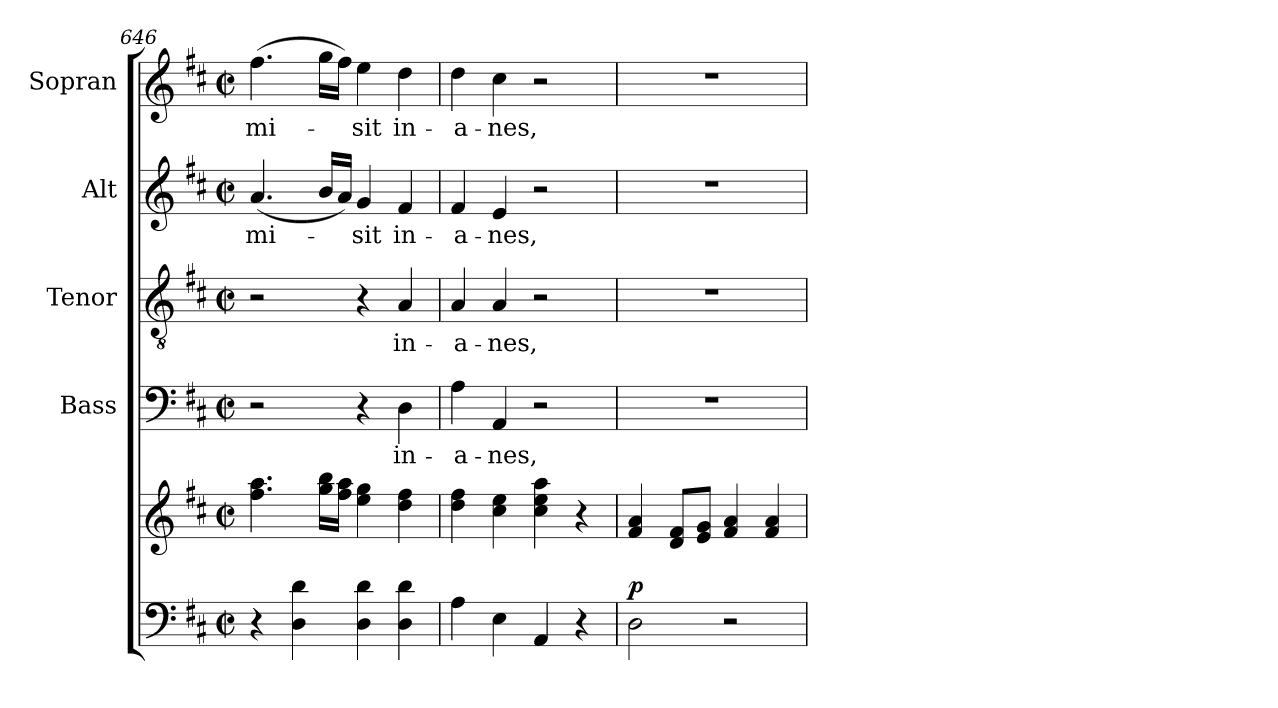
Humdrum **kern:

**kern	**kern	**dynam	**kern	**text	**kern	**text	**kern	**text	**kern	**text
*part5	*part5	*part5	*part4	*part4	*part3	*part3	*part2	*part2	*part1	*part1
*staff6	*staff5	*staff5/6	*staff4	*staff4	*staff3	*staff3	*staff2	*staff2	*staff1	*staff1
*	*	*	*I"Bass	*	*I"Tenor	*	*I"Alt	*	*I"Sopran	*
*	*	*	*I'B.	*	*I'T.	*	*I'A.	*	*I'S.	*
*clefF4	*clefG2	*	*clefF4	*	*clefGv2	*	*clefG2	*	*clefG2	*
*k[f#c#]	*k[f#c#]	*	*k[f#c#]	*	*k[f#c#]	*	*k[f#c#]	*	*k[f#c#]	*
*D:	*D:	*	*D:	*	*D:	*	*D:	*	*D:	*
*M2/2	*M2/2	*	*M2/2	*	*M2/2	*	*M2/2	*	*M2/2	*
*met(c|)	*met(c|)	*	*met(c|)	*	*met(c|)	*	*met(c|)	*	*met(c|)	*
=646	=646	=646	=646	=646	=646	=646	=646	=646	=646	=646
!	!	!	!	!	!	!	!	!LO:LY:b	!	!LO:LY:b
4r	4.ff#\ 4.aa\	.	2r	.	2r	.	(<4.a/	-mi-	(>4.ff#\	-mi-
4D\ 4d\	.	.	.	.	.	.	.	.	.	.
.	16gg\ 16bb\LL	.	.	.	.	.	16b/LL	.	16gg\LL	.
.	16ff#\ 16aa\JJ	.	.	.	.	.	16a/JJ)	.	16ff#\JJ)	.
!	!	!	!	!	!	!	!	!LO:LY:b	!	!LO:LY:b
4D\ 4d\	4ee\ 4gg\	.	4r	.	4r	.	4g/	-sit	4ee\	-sit
!	!	!	!	!LO:LY:b	!	!LO:LY:b	!	!LO:LY:b	!	!LO:LY:b
4D\ 4d\	4dd\ 4ff#\	.	4D\	in-	4A/	in-	4f#/	in-	4dd\	in-
=647	=647	=647	=647	=647	=647	=647	=647	=647	=647	=647
!	!	!	!	!LO:LY:b	!	!LO:LY:b	!	!LO:LY:b	!	!LO:LY:b
4A\	4dd\ 4ff#\	.	4A\	-a-	4A/	-a-	4f#/	-a-	4dd\	-a-
!	!	!	!	!LO:LY:b	!	!LO:LY:b	!	!LO:LY:b	!	!LO:LY:b
4E\	4cc#\ 4ee\	.	4AA/	-nes,	4A/	-nes,	4e/	-nes,	4cc#\	-nes,
4AA/	4cc#\ 4ee\ 4aa\	.	2r	.	2r	.	2r	.	2r	.
4r	4r	.	.	.	.	.	.	.	.	.
=648	=648	=648	=648	=648	=648	=648	=648	=648	=648	=648
!	!	!LO:DY:a=2	!	!	!	!	!	!	!	!
2D\	4f#/ 4a/	p	1r	.	1r	.	1r	.	1r	.
.	8d/ 8f#/L	.	.	.	.	.	.	.	.	.
.	8e/ 8g/J	.	.	.	.	.	.	.	.	.
2r	4f#/ 4a/	.	.	.	.	.	.	.	.	.
.	4f#/ 4a/	.	.	.	.	.	.	.	.	.
=	=	=	=	=	=	=	=	=	=	=
*-	*-	*-	*-	*-	*-	*-	*-	*-	*-	*-
